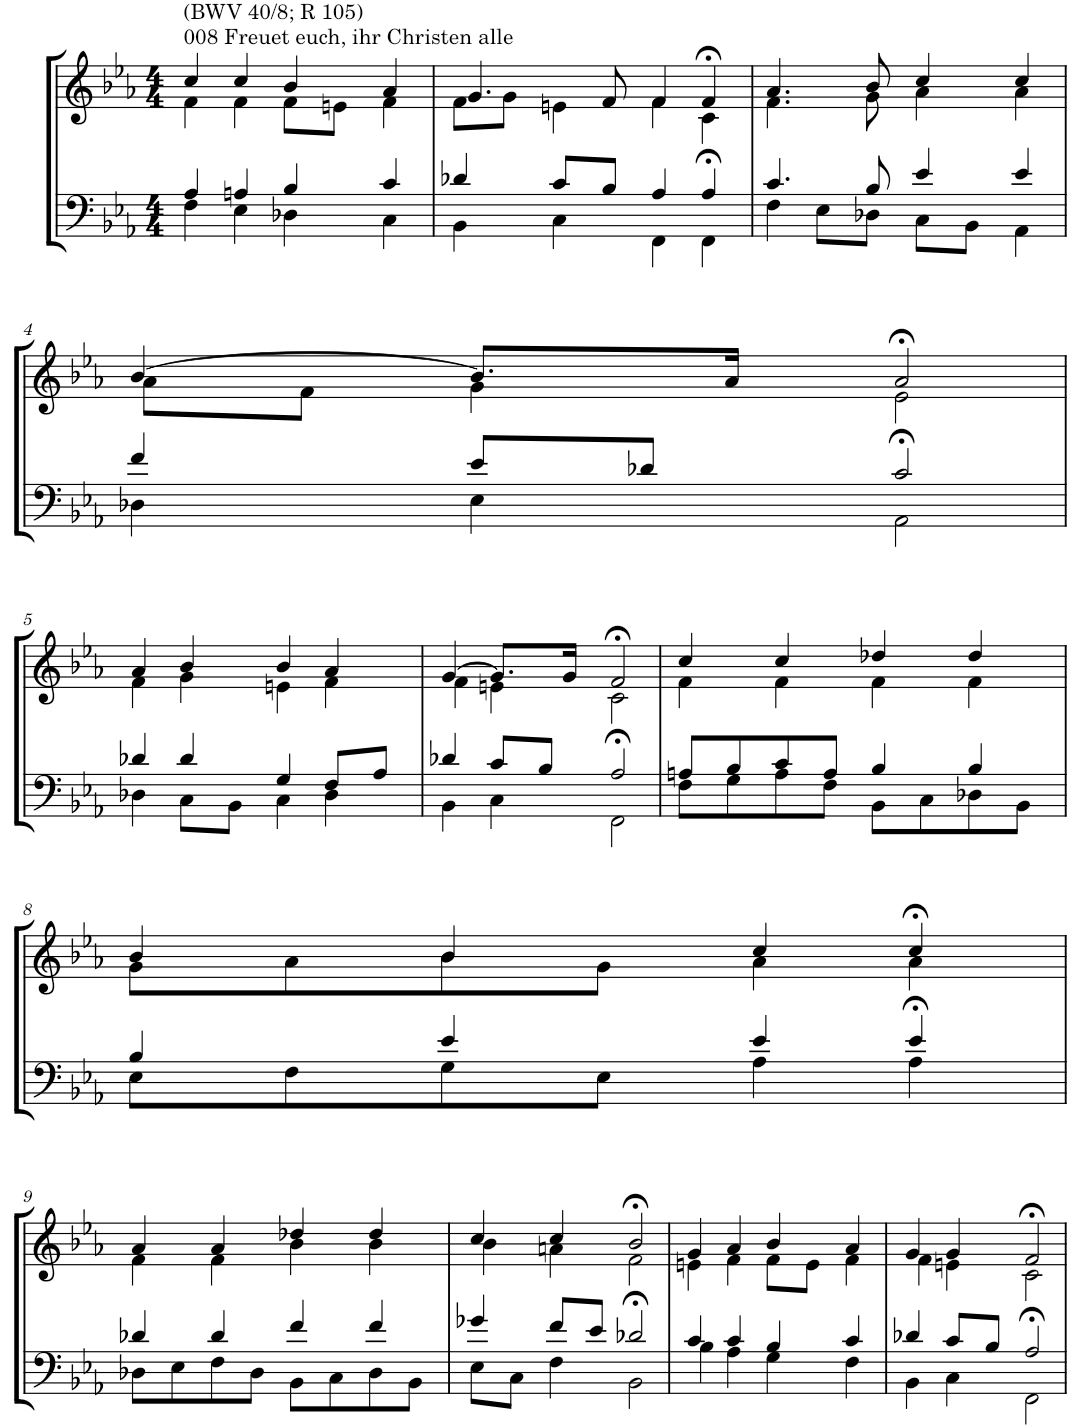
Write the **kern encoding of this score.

**kern	**kern
*part2	*part1
*staff2	*staff1
*I"Tenor/Baß	*I"Sopran/Alt
*clefF4	*clefG2
*k[b-e-a-]	*k[b-e-a-]
*M4/4	*M4/4
=1	=1
*^	*^
!	!	!LO:TX:a:t=008 Freuet euch, ihr Christen alle	!
!	!	!LO:TX:a:t=(BWV 40/8; R 105)	!
4A-/	4F\	4cc/	4f\
4An/	4E-\	4cc/	4f\
4B-/	4D-X\	4b-/	8f\L
.	.	.	8en\J
4c/	4C\	4a-/	4f\
=2	=2	=2	=2
4d-X/	4BB-\	4.g/	8f\L
.	.	.	8g\J
8c/L	4C\	.	4en\
8B-/J	.	8f/	.
4A-/	4FF\	4f/	4f\
4A-/	4FF>\	4f>/	4c\
=3	=3	=3	=3
4.c/	4F\	4.a-/	4.f\
.	8E-\L	.	.
8B-/	8D-X\J	8b-/	8g\
4e-/	8C\L	4cc/	4a-\
.	8BB-\J	.	.
4e-/	4AA-\	4cc/	4a-\
!!LO:LB:g=z	!!
=4	=4	=4	=4
4f/	4D-X\	[4b-/	8a-\L
.	.	.	8f\J
8e-/L	4E-\	8.b-/L]	4g\
8d-X/J	.	.	.
.	.	16a-/Jk	.
2c/	2AA->\	2a->/	2e-\
!!LO:LB:g=z	!!
=5	=5	=5	=5
4d-X/	4D-X\	4a-/	4f\
4d-/	8C\L	4b-/	4g\
.	8BB-\J	.	.
4G/	4C\	4b-/	4en\
8F/L	4D-\	4a-/	4f\
8A-/J	.	.	.
=6	=6	=6	=6
4d-X/	4BB-\	[4g/	4f\
8c/L	4C\	8.g/L]	4en\
8B-/J	.	.	.
.	.	16g/Jk	.
2A-/	2FF>\	2f>/	2c\
=7	=7	=7	=7
8An/L	8F\L	4cc/	4f\
8B-/	8G\	.	.
8c/	8A\	4cc/	4f\
8A/J	8F\J	.	.
4B-/	8BB-\L	4dd-X/	4f\
.	8C\	.	.
4B-/	8D-X\	4dd-/	4f\
.	8BB-\J	.	.
!!LO:LB:g=z	!!
=8	=8	=8	=8
4B-/	8E-\L	4b-/	8g\L
.	8F\	.	8a-\
4e-/	8G\	4b-/	8b-\
.	8E-\J	.	8g\J
4e-/	4A-\	4cc/	4a-\
4e-/	4A->\	4cc>/	4a-\
!!LO:LB:g=z	!!
=9	=9	=9	=9
4d-X/	8D-X\L	4a-/	4f\
.	8E-\	.	.
4d-/	8F\	4a-/	4f\
.	8D-\J	.	.
4f/	8BB-\L	4dd-X/	4b-\
.	8C\	.	.
4f/	8D-\	4dd-/	4b-\
.	8BB-\J	.	.
=10	=10	=10	=10
4g-X/	8E-\L	4cc/	4b-\
.	8C\J	.	.
8f/L	4F\	4cc/	4an\
8e-/J	.	.	.
2d-X/	2BB->\	2b->/	2f\
=11	=11	=11	=11
4c/	4B-\	4g/	4en\
4c/	4A-\	4a-/	4f\
4B-/	4G\	4b-/	8f\L
.	.	.	8e\J
4c/	4F\	4a-/	4f\
=12	=12	=12	=12
4d-X/	4BB-\	4g/	4f\
8c/L	4C\	4g/	4en\
8B-/J	.	.	.
2A-/	2FF>\	2f>/	2c\
*v	*v	*	*
*	*v	*v
=	=
*-	*-
